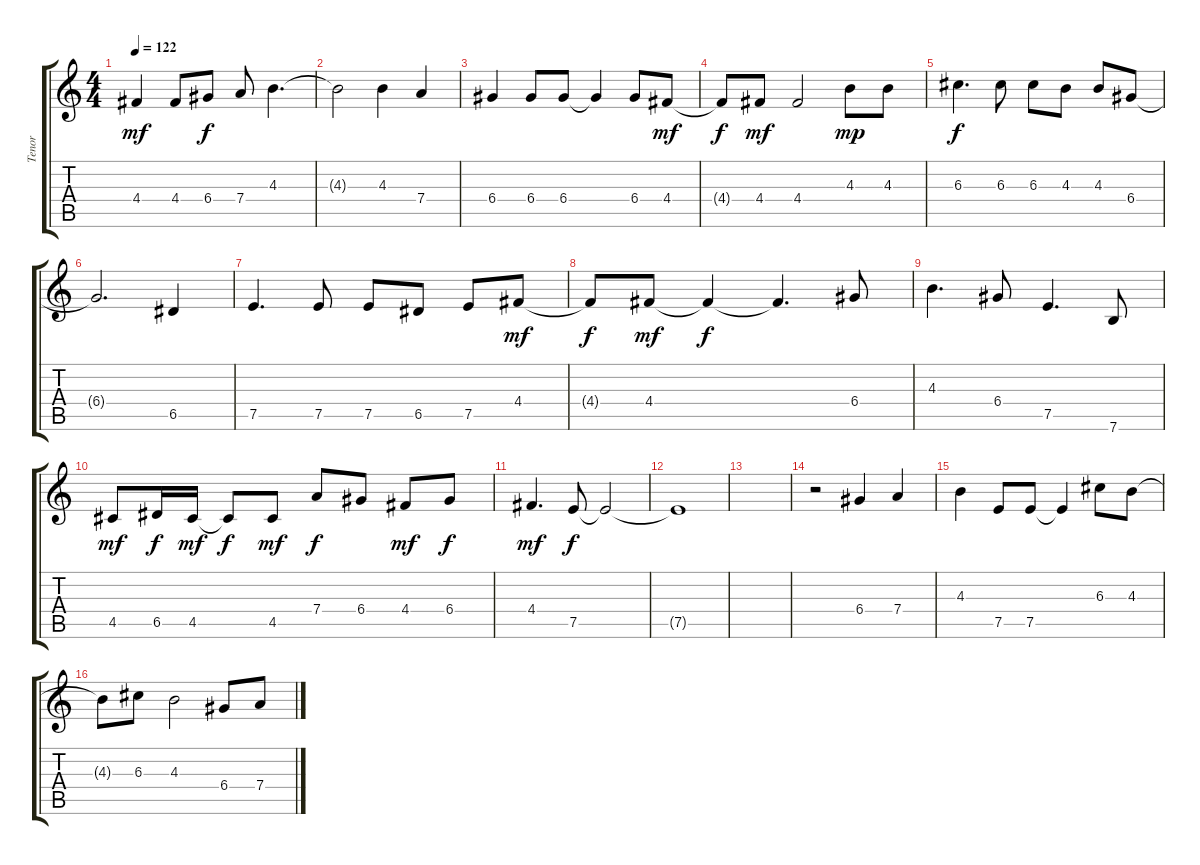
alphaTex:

\track ("Tenor" "Tenor") {instrument electricguitarjazz}
\staff {score tabs}
\tuning (E4 B3 G3 D3 A2 E2) {hide}
\ts (4 4)
\tempo 122
\clef g2
\ks c
4.4.4{dy mf} 4.4.8 6.4.8{dy f} 7.4.8 4.3.4{d} |
4.3{t}.2 4.3.4 7.4.4 |
6.4.4 6.4.8 6.4.8 6.4{t}.4 6.4.8 4.4.8{dy mf} |
4.4{t}.8{dy f} 4.4.8{dy mf} 4.4.2 4.3.8{dy mp} 4.3.8 |
6.3.4{d dy f} 6.3.8 6.3.8 4.3.8 4.3.8 6.4.8 |
6.4{t}.2{d} 6.5.4 |
7.5.4{d} 7.5.8 7.5.8 6.5.8 7.5.8 4.4.8{dy mf} |
4.4{t}.8{dy f} 4.4.8{dy mf} 4.4{t}.4{dy f} 4.4{t}.4{d} 6.4.8 |
4.3.4{d} 6.4.8 7.5.4{d} 7.6.8 |
4.5.8{dy mf} 6.5.16{dy f} 4.5.16{dy mf} 4.5{t}.8{dy f} 4.5.8{dy mf} 7.4.8{dy f} 6.4.8 4.4.8{dy mf} 6.4.8{dy f} |
4.4.4{d dy mf} 7.5.8{dy f} 7.5{t}.2 |
7.5{t}.1 |
|
r.2 6.4.4 7.4.4 |
4.3.4 7.5.8 7.5.8 7.5{t}.4 6.3.8 4.3.8 |
4.3{t}.8 6.3.8 4.3.2 6.4.8 7.4.8
